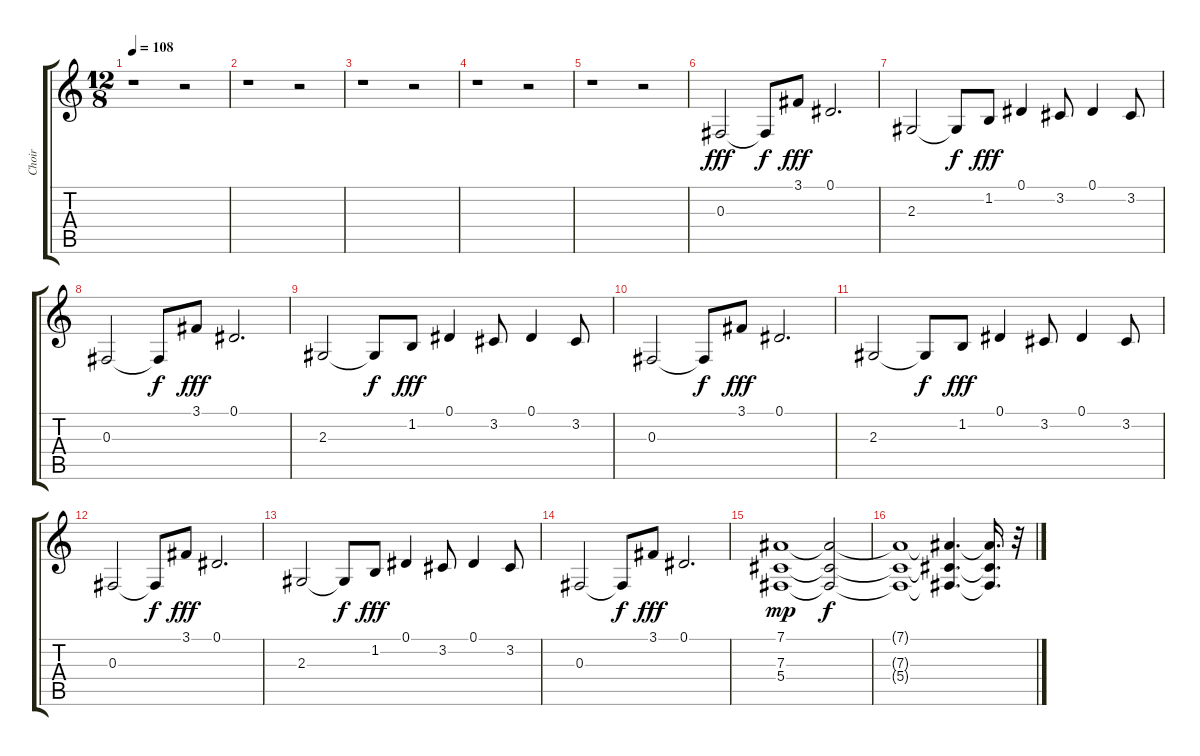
\track ("Choir               " "Choir     ") {instrument choiraahs}
\staff {score tabs}
\tuning (Eb4 Bb3 Gb3 Db3 Ab2 Eb2) {hide}
\ts (12 8)
\tempo 108
\clef g2
\ks c
r.1{dy f} r.2 |
r.1 r.2 |
r.1 r.2 |
r.1 r.2 |
r.1 r.2 |
0.3.2{dy fff volume 6} 0.3{t}.8{dy f} 3.1.8{dy fff} 0.1.2{d} |
2.3.2 2.3{t}.8{dy f} 1.2.8{dy fff} 0.1.4 3.2.8 0.1.4 3.2.8 |
0.3.2 0.3{t}.8{dy f} 3.1.8{dy fff} 0.1.2{d} |
2.3.2 2.3{t}.8{dy f} 1.2.8{dy fff} 0.1.4 3.2.8 0.1.4 3.2.8 |
0.3.2 0.3{t}.8{dy f} 3.1.8{dy fff} 0.1.2{d} |
2.3.2 2.3{t}.8{dy f} 1.2.8{dy fff} 0.1.4 3.2.8 0.1.4 3.2.8 |
0.3.2 0.3{t}.8{dy f} 3.1.8{dy fff} 0.1.2{d} |
2.3.2 2.3{t}.8{dy f} 1.2.8{dy fff} 0.1.4 3.2.8 0.1.4 3.2.8 |
0.3.2 0.3{t}.8{dy f} 3.1.8{dy fff} 0.1.2{d} |
(7.1 7.3 5.4).1{dy mp} (7.1{t} 7.3{t} 5.4{t}).2{dy f} |
(7.1{t} 7.3{t} 5.4{t}).1 (7.1{t} 7.3{t} 5.4{t}).4{d} (7.1{t} 7.3{t} 5.4{t}).16{d} r.32
